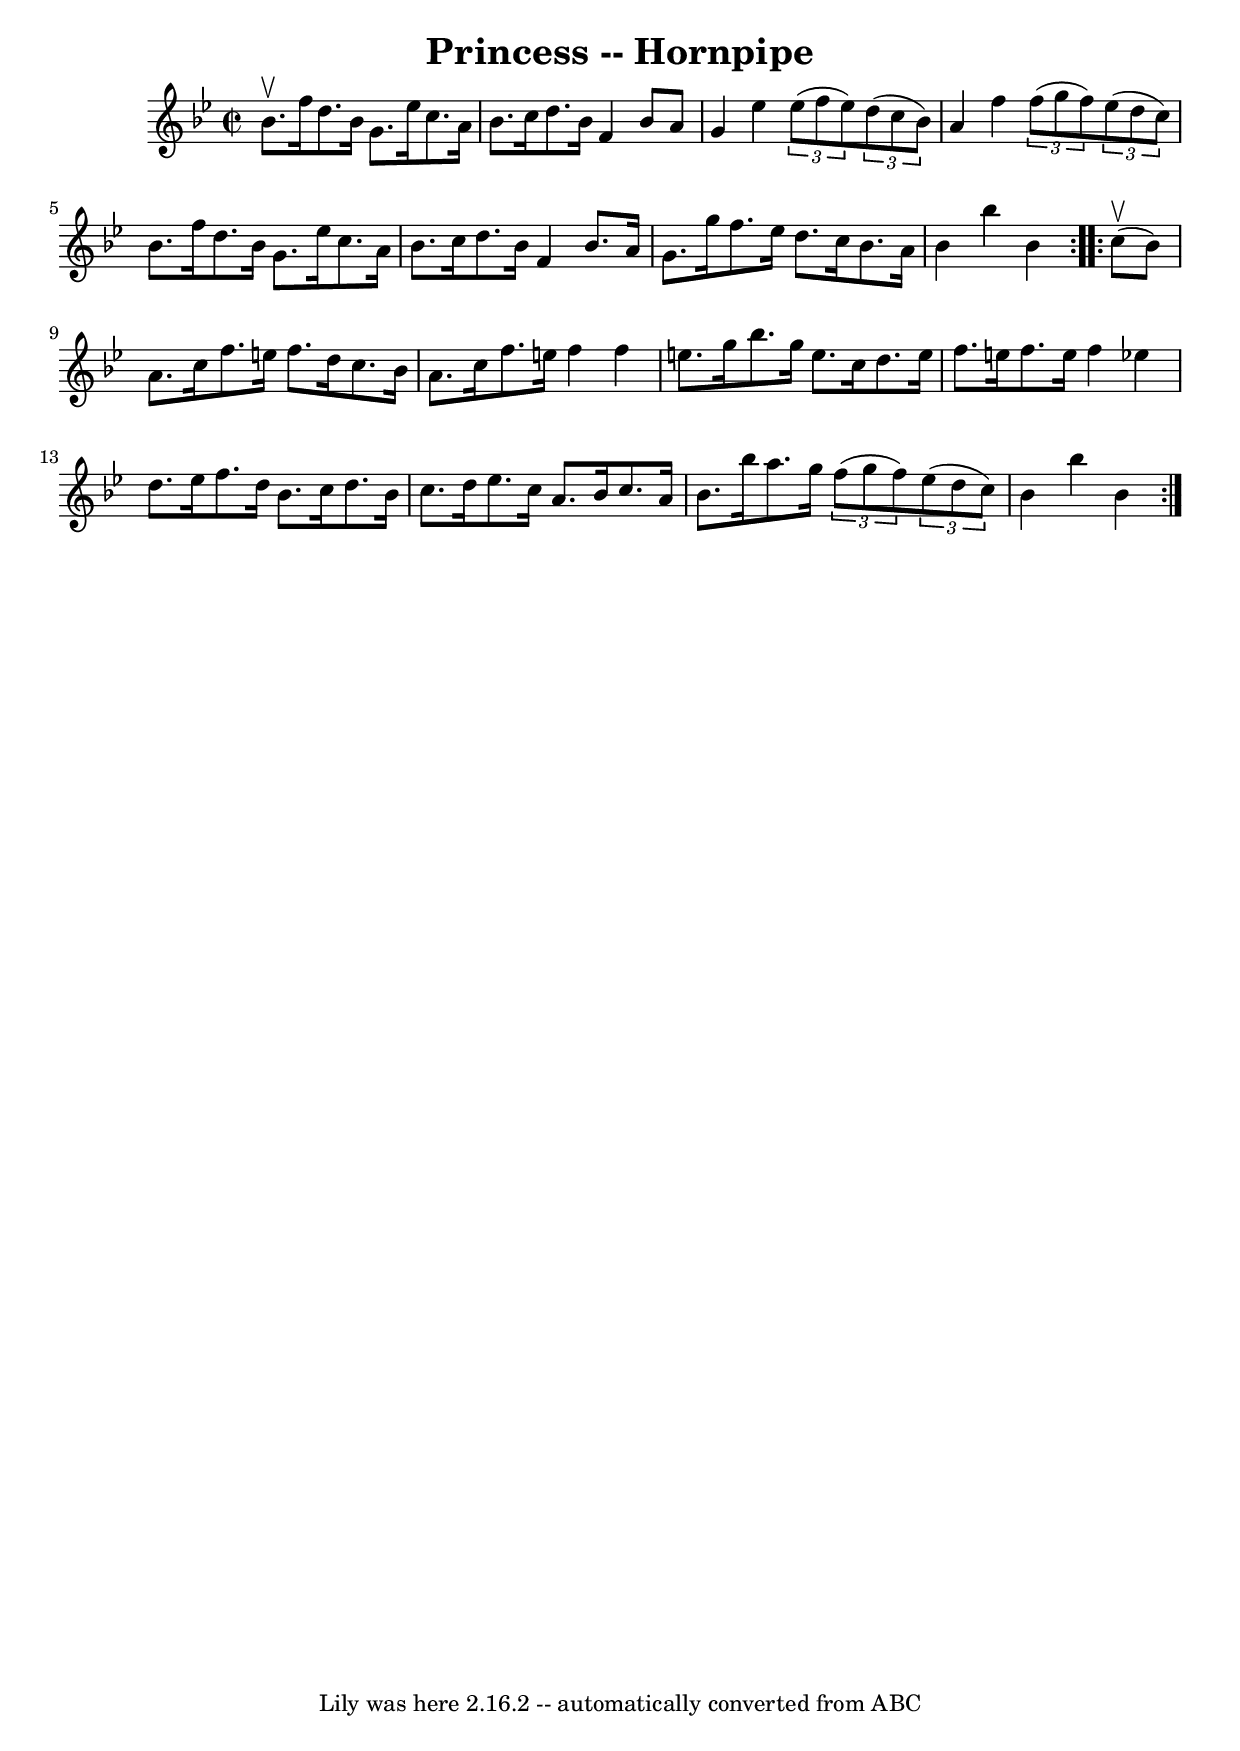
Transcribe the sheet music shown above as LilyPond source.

\version "2.7.40"
\include "Mammoth.ily"
\header {
	%% book = "Cole's 1000 Fiddle Tunes"
	crossRefNumber = "1"
	footnotes = ""
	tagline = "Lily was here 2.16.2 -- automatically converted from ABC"
	title = "Princess -- Hornpipe"
}
voicedefault =  {


\repeat volta 2 {
\override Staff.TimeSignature #'style = #'C
 \time 2/2 
\key bes \major bes'8.^\upbow f''16 d''8. bes'16 g'8.  
 ees''16 c''8. a'16  |
 bes'8. c''16 d''8. bes'16    
f'4 bes'8 a'8  |
 g'4 ees''4    \times 2/3 { ees''8 (
f''8 ees''8) }   \times 2/3 { d''8 (c''8 bes'8) } |
   
a'4 f''4    \times 2/3 { f''8 (g''8 f''8) }   \times 2/3 {   
ees''8 (d''8 c''8) } |
 bes'8. f''16 d''8. bes'16   
 g'8. ees''16 c''8. a'16  |
 bes'8. c''16 d''8.    
bes'16 f'4 bes'8. a'16  |
 g'8. g''16 f''8. ees''16 
 d''8. c''16 bes'8. a'16  |
 bes'4 bes''4 bes'4  }     
\repeat volta 2 { c''8 (^\upbow bes'8) |
 a'8. c''16    
f''8. e''16 f''8. d''16 c''8. bes'16  |
 a'8. c''16   
 f''8. e''16 f''4 f''4  |
 e''8. g''16 bes''8.    
g''16 e''8. c''16 d''8. e''16  |
 f''8. e''16 f''8.   
 e''16 f''4 ees''!4  |
 d''8. ees''16 f''8. d''16    
bes'8. c''16 d''8. bes'16  |
 c''8. d''16 ees''8.    
c''16 a'8. bes'16 c''8. a'16  |
 bes'8. bes''16    
a''8. g''16    \times 2/3 { f''8 (g''8 f''8) }   \times 2/3 {   
ees''8 (d''8 c''8) } |
 bes'4 bes''4 bes'4  }   
}

\score{
    <<

	\context Staff="default"
	{
	    \voicedefault 
	}

    >>
	\layout {
	}
	\midi {}
}
